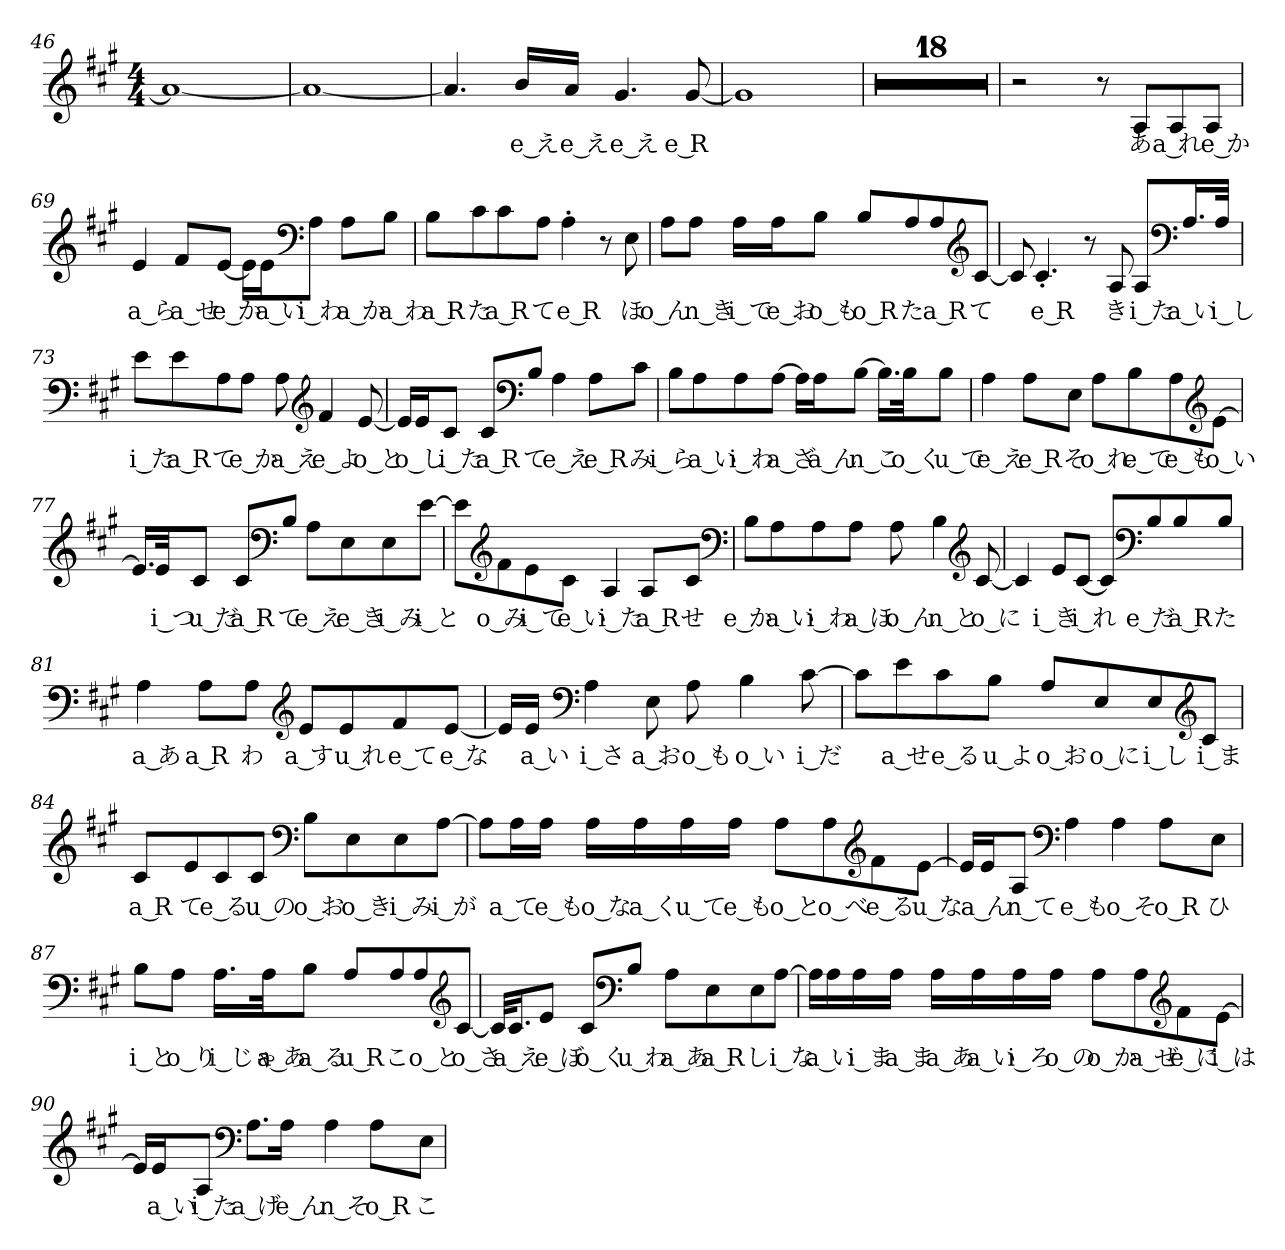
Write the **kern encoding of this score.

**kern	**text
*part1	*part1
*staff1	*staff1
*clefG2	*
*k[f#c#g#]	*
*M4/4	*
=46	=46
1a_	.
=47	=47
1a_	.
=48	=48
4.a]	.
16bLL	e え
16aJJ	e え
4.g#	e え
[8g#	e R
=49	=49
1g#]	.
=50	=50
1r	.
=51	=51
1r	.
=52	=52
1r	.
=53	=53
1r	.
=54	=54
1r	.
=55	=55
1r	.
=56	=56
1r	.
=57	=57
1r	.
=58	=58
1r	.
=59	=59
1r	.
=60	=60
1r	.
=61	=61
1r	.
=62	=62
1r	.
=63	=63
1r	.
=64	=64
1r	.
=65	=65
1r	.
=66	=66
1r	.
=67	=67
1r	.
=68	=68
2r	.
8r	.
8AL	- あ
8A	a れ
8AJ	e か
=69	=69
4e	a ら
8f#L	a せ
[8eJ	e か
16eLL]	.
16eJ	a い
*clefF4	*
8AJ	i わ
8AL	a か
8BJ	a わ
=70	=70
8BL	a R
8c#	- た
8c#	a R
8AJ	- て
4A'	e R
8r	.
8E	- ほ
=71	=71
8AL	o ん
8AJ	n き
16ALL	i で
16AJ	e お
8BJ	o も
8BL	o R
8A	- た
8A	a R
*clefG2	*
[8c#J	- て
=72	=72
8c#]	.
4.c#'	e R
8r	.
8A	- き
8AL	i た
*clefF4	*
16.AL	a い
32AJJk	i し
=73	=73
8eL	i た
8e	a R
8A	- て
8AJ	e か
8A	a え
*clefG2	*
4f#	e よ
[8e	o と
=74	=74
16eLL]	.
16eJ	o し
8c#J	i た
8c#L	a R
*clefF4	*
8BJ	- て
4A	e え
8AL	e R
8c#J	- み
=75	=75
8BL	i ら
8A	a い
8A	i わ
[8AJ	a ざ
16ALL]	.
16AJ	a ん
[8BJ	n こ
16.BLL]	.
32BJK	o く
8BJ	u で
=76	=76
4A	e え
8AL	e R
8EJ	- そ
8AL	o れ
8B	e で
8A	e も
*clefG2	*
[8eJ	o い
=77	=77
16.eLL]	.
32eJK	i つ
8c#J	u だ
8c#L	a R
*clefF4	*
8BJ	- て
8AL	e え
8E	e き
8E	i み
[8eJ	i と
=78	=78
8eL]	.
*clefG2	*
8f#	o み
8e	i て
8c#J	e い
4A	i た
8AL	a R
8c#J	- せ
*clefF4	*
=79	=79
8BL	e か
8A	a い
8A	i わ
8AJ	a ほ
8A	o ん
4B	n と
*clefG2	*
[8c#	o に
=80	=80
4c#]	.
8eL	i き
[8c#J	i れ
8c#L]	.
*clefF4	*
8B	e だ
8B	a R
8BJ	- た
=81	=81
4A	a あ
8AL	a R
8AJ	- わ
*clefG2	*
8eL	a す
8e	u れ
8f#	e て
[8eJ	e な
=82	=82
16eLL]	.
16eJJ	a い
*clefF4	*
4A	i さ
8E	a お
8A	o も
4B	o い
[8c#	i だ
=83	=83
8c#L]	.
8e	a せ
8c#	e る
8BJ	u よ
8AL	o お
8E	o に
8E	i し
*clefG2	*
8c#J	i ま
=84	=84
8c#L	a R
8e	- て
8c#	e る
8c#J	u の
*clefF4	*
8BL	o お
8E	o き
8E	i み
[8AJ	i が
=85	=85
8AL]	.
16AL	a て
16AJJ	e も
16ALL	o な
16A	a く
16A	u て
16AJJ	e も
8AL	o と
8A	o べ
*clefG2	*
8f#	e る
[8eJ	u な
=86	=86
16eLL]	.
16eJ	a ん
8AJ	n て
*clefF4	*
4A	e も
4A	o そ
8AL	o R
8EJ	- ひ
=87	=87
8BL	i と
8AJ	o り
16.ALL	i じゃ
32AJK	a あ
8BJ	a る
8AL	u R
8A	- こ
8A	o と
*clefG2	*
[8c#J	o さ
=88	=88
32c#KLL]	.
16.c#J	a え
8eJ	e ぼ
8c#L	o く
*clefF4	*
8BJ	u わ
8AL	a あ
8E	a R
8E	- し
[8AJ	i な
=89	=89
16ALL]	.
16A	a い
16A	i ま
16AJJ	a ま
16ALL	a あ
16A	a い
16A	i ろ
16AJJ	o の
8AL	o か
8A	a ぜ
*clefG2	*
8f#	e に
[8eJ	i は
=90	=90
16eLL]	.
16eJ	a い
8AJ	i た
*clefF4	*
8.AL	a げ
16AJk	e ん
4A	n そ
8AL	o R
8EJ	- こ
=	=
*-	*-
